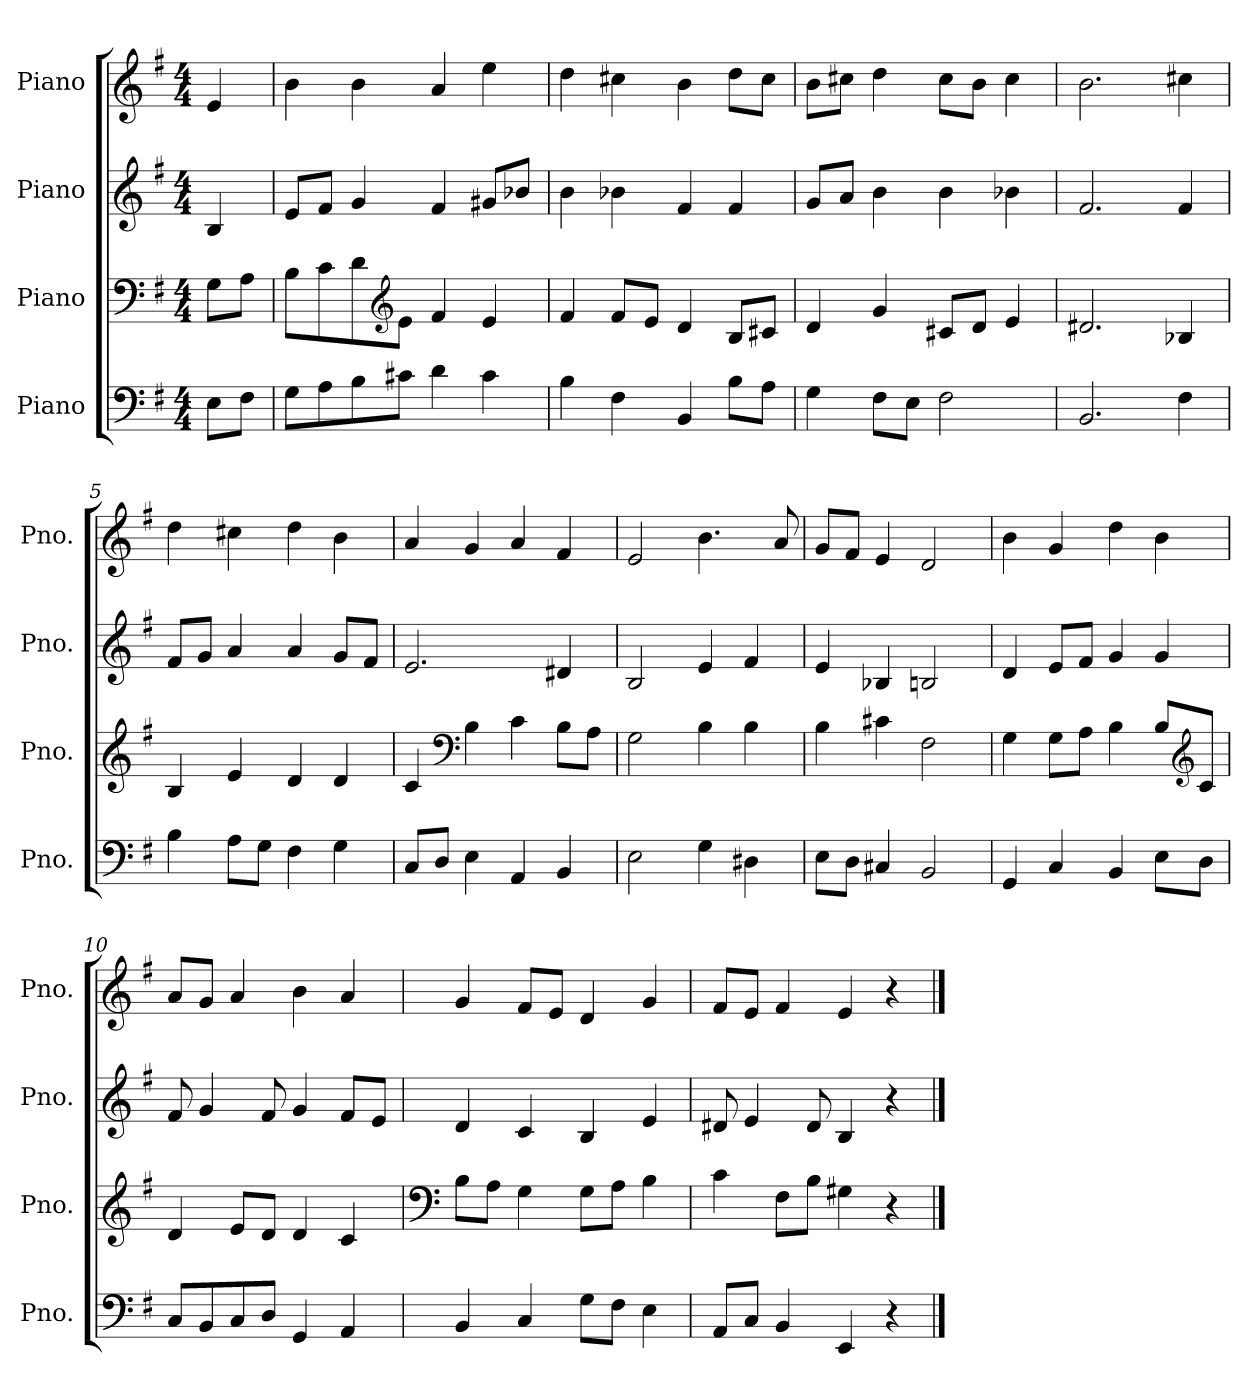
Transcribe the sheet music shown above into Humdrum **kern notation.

**kern	**kern	**kern	**kern
*part4	*part3	*part2	*part1
*staff4	*staff3	*staff2	*staff1
*I"Piano	*I"Piano	*I"Piano	*I"Piano
*I'Pno.	*I'Pno.	*I'Pno.	*I'Pno.
*clefF4	*clefF4	*clefG2	*clefG2
*k[f#]	*k[f#]	*k[f#]	*k[f#]
*M4/4	*M4/4	*M4/4	*M4/4
*MM90	*MM90	*MM90	*MM90
=	=	=	=
8E\L	8G\L	4B/	4e/
8F#\J	8A\J	.	.
=1	=1	=1	=1
8G\L	8B\L	8e/L	4b\
8A\	8c\	8f#/J	.
8B\	8d\	4g/	4b\
*	*clefG2	*	*
8c#X\J	8e\J	.	.
4d\	4f#/	4f#/	4a/
4c#\	4e/	8g#X/L	4ee\
.	.	8b-X/J	.
=2	=2	=2	=2
4B\	4f#/	4b\	4dd\
4F#\	8f#/L	4b-X\	4cc#X\
.	8e/J	.	.
4BB/	4d/	4f#/	4b\
8B\L	8B/L	4f#/	8dd\L
8A\J	8c#X/J	.	8cc#\J
=3	=3	=3	=3
4G\	4d/	8g/L	8b\L
.	.	8a/J	8cc#X\J
8F#\L	4g/	4b\	4dd\
8E\J	.	.	.
2F#\	8c#X/L	4b\	8cc#\L
.	8d/J	.	8b\J
.	4e/	4b-X\	4cc#\
=4	=4	=4	=4
2.BB/	2.d#X/	2.f#/	2.b\
4F#\	4B-X/	4f#/	4cc#X\
=5	=5	=5	=5
4B\	4B/	8f#/L	4dd\
.	.	8g/J	.
8A\L	4e/	4a/	4cc#X\
8G\J	.	.	.
4F#\	4d/	4a/	4dd\
4G\	4d/	8g/L	4b\
.	.	8f#/J	.
!!LO:LB:g=z
=6	=6	=6	=6
8C/L	4c/	2.e/	4a/
8D/J	.	.	.
*	*clefF4	*	*
4E\	4B\	.	4g/
4AA/	4c\	.	4a/
4BB/	8B\L	4d#X/	4f#/
.	8A\J	.	.
=7	=7	=7	=7
2E\	2G\	2B/	2e/
4G\	4B\	4e/	4.b\
4D#X\	4B\	4f#/	.
.	.	.	8a/
=8	=8	=8	=8
8E\L	4B\	4e/	8g/L
8D\J	.	.	8f#/J
4C#X/	4c#X\	4B-X/	4e/
2BB/	2F#\	2Bn/	2d/
=9	=9	=9	=9
4GG/	4G\	4d/	4b\
4C/	8G\L	8e/L	4g/
.	8A\J	8f#/J	.
4BB/	4B\	4g/	4dd\
8E\L	8B/L	4g/	4b\
*	*clefG2	*	*
8D\J	8c/J	.	.
=10	=10	=10	=10
8C/L	4d/	8f#/	8a/L
8BB/	.	4g/	8g/J
8C/	8e/L	.	4a/
8D/J	8d/J	8f#/	.
4GG/	4d/	4g/	4b\
4AA/	4c/	8f#/L	4a/
.	.	8e/J	.
!!LO:LB:g=z
=11	=11	=11	=11
*	*clefF4	*	*
4BB/	8B\L	4d/	4g/
.	8A\J	.	.
4C/	4G\	4c/	8f#/L
.	.	.	8e/J
8G\L	8G\L	4B/	4d/
8F#\J	8A\J	.	.
4E\	4B\	4e/	4g/
=12	=12	=12	=12
8AA/L	4c\	8d#X/	8f#/L
8C/J	.	4e/	8e/J
4BB/	8F#\L	.	4f#/
.	8B\J	8d#/	.
4EE/	4G#X\	4B/	4e/
4r	4r	4r	4r
==	==	==	==
*-	*-	*-	*-
